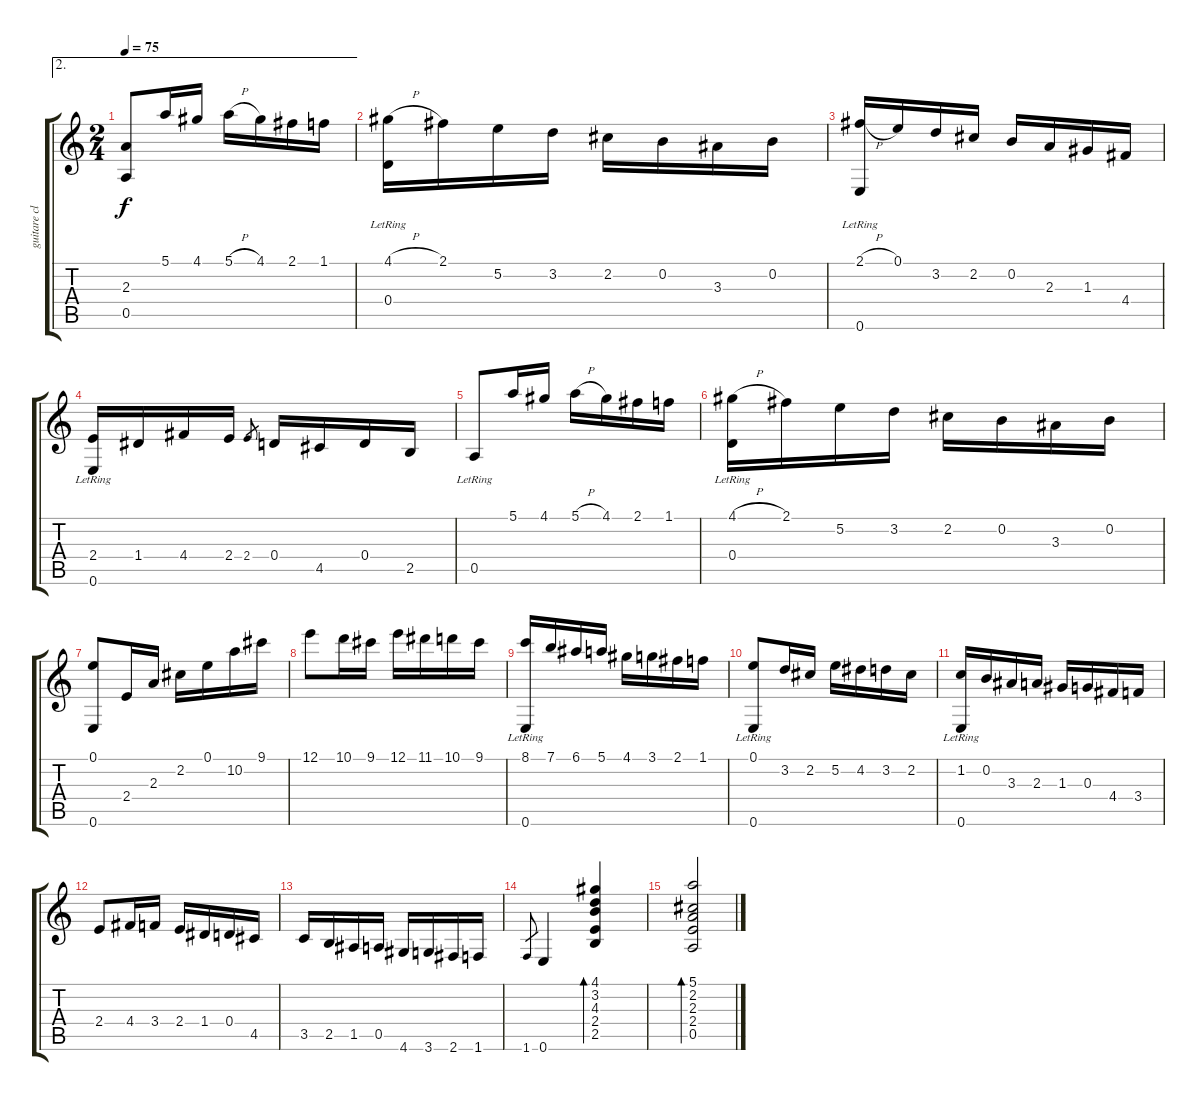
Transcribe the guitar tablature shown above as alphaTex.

\track ("guitare classique" "guitare cl") {instrument acousticguitarnylon}
\staff {score tabs}
\tuning (E4 B3 G3 D3 A2 E2) {hide}
\ae 2
\ts (2 4)
\tempo 75
\clef g2
\ks c
(2.3 0.5).8{dy f} 5.1.16 4.1.16 5.1{h}.16 4.1.16 2.1.16 1.1.16 |
(4.1{h} 0.4{lr}).16 2.1.16 5.2.16 3.2.16 2.2.16 0.2.16 3.3.16 0.2.16 |
(2.1{h} 0.6{lr}).16 0.1.16 3.2.16 2.2.16 0.2.16 2.3.16 1.3.16 4.4.16 |
(2.4 0.6{lr}).16 1.4.16 4.4.16 2.4.16 2.4.8{gr} 0.4.16 4.5.16 0.4.16 2.5.16 |
0.5{lr}.8 5.1.16 4.1.16 5.1{h}.16 4.1.16 2.1.16 1.1.16 |
(4.1{h} 0.4{lr}).16 2.1.16 5.2.16 3.2.16 2.2.16 0.2.16 3.3.16 0.2.16 |
(0.1 0.6).8 2.4.16 2.3.16 2.2.16 0.1.16 10.2.16 9.1.16 |
12.1.8 10.1.16 9.1.16 12.1.16 11.1.16 10.1.16 9.1.16 |
(8.1 0.6{lr}).16 7.1.16 6.1.16 5.1.16 4.1.16 3.1.16 2.1.16 1.1.16 |
(0.1 0.6{lr}).8 3.2.16 2.2.16 5.2.16 4.2.16 3.2.16 2.2.16 |
(1.2 0.6{lr}).16 0.2.16 3.3.16 2.3.16 1.3.16 0.3.16 4.4.16 3.4.16 |
2.4.8 4.4.16 3.4.16 2.4.16 1.4.16 0.4.16 4.5.16 |
3.5.16 2.5.16 1.5.16 0.5.16 4.6.16 3.6.16 2.6.16 1.6.16 |
1.6.8{gr} 0.6.4 (4.1 3.2 4.3 2.4 2.5).4{bd 60} |
(5.1 2.2 2.3 2.4 0.5).2{bd 60}
